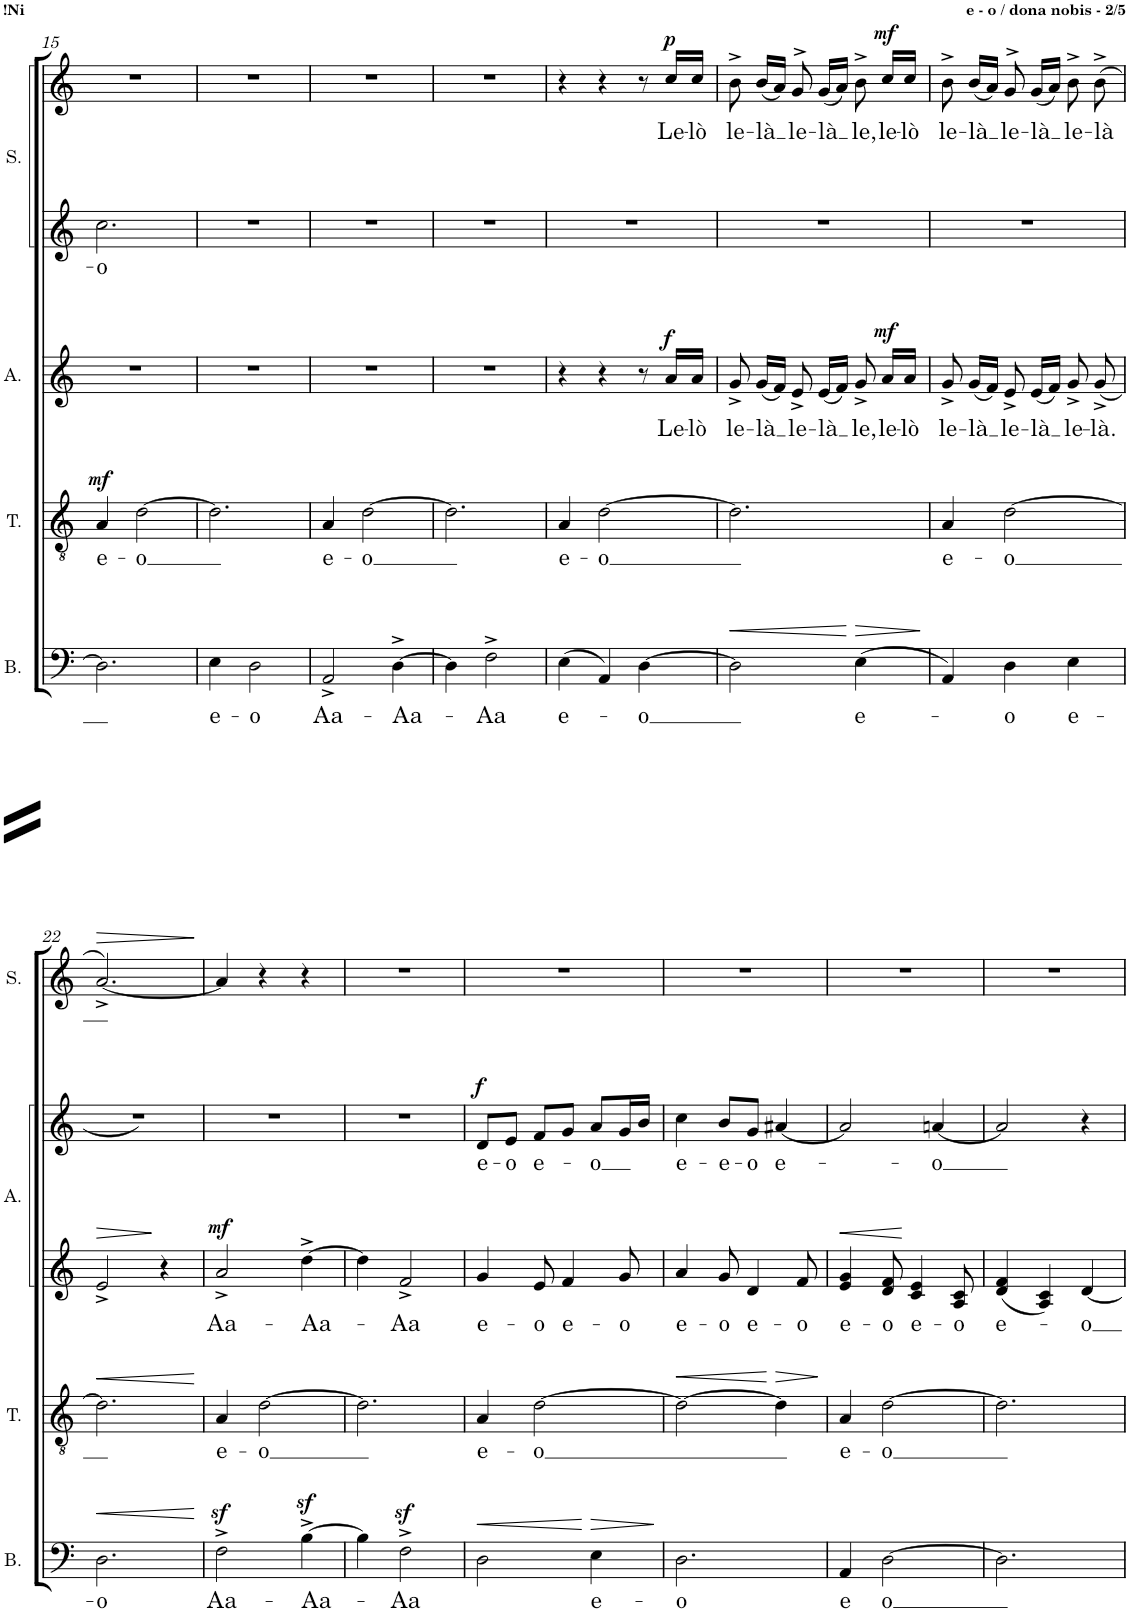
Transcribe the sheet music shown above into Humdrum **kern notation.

**kern	**text	**dynam	**kern	**text	**dynam	**kern	**text	**kern	**text	**dynam	**kern	**text	**kern	**text	**dynam
*part4	*part4	*part4	*part3	*part3	*part3	*part2	*part2	*part2	*part2	*part2	*part1	*part1	*part1	*part1	*part1
*staff6	*staff6	*staff6	*staff5	*staff5	*staff5	*staff4	*staff4	*staff3	*staff3	*staff3/4	*staff2	*staff2	*staff1	*staff1	*staff1/2
*I"Bass	*	*	*I"Tenor	*	*	*I"Alto	*	*	*	*	*I"Soprano	*	*	*	*
*I'B.	*	*	*I'T.	*	*	*I'A.	*	*	*	*	*I'S.	*	*	*	*
!!LO:PB:g=z
*clefF4	*	*	*clefGv2	*	*	*clefG2	*	*clefG2	*	*	*clefG2	*	*clefG2	*	*
*k[]	*	*	*k[]	*	*	*k[]	*	*k[]	*	*	*k[]	*	*k[]	*	*
*M3/4	*	*	*M3/4	*	*	*M3/4	*	*M3/4	*	*	*M3/4	*	*M3/4	*	*
=15	=15	=15	=15	=15	=15	=15	=15	=15	=15	=15	=15	=15	=15	=15	=15
!	!	!	!	!LO:LY:b	!LO:DY:a	!	!	!	!	!	!	!LO:LY:b	!	!	!
2.D\]	.	.	4A/	e-	mf	2.r	.	2.r	.	.	2.cc\	-o	2.r	.	.
!	!	!	!	!LO:LY:b	!	!	!	!	!	!	!	!	!	!	!
.	.	.	[2d\	-o	.	.	.	.	.	.	.	.	.	.	.
=16	=16	=16	=16	=16	=16	=16	=16	=16	=16	=16	=16	=16	=16	=16	=16
!	!LO:LY:b	!	!	!	!	!	!	!	!	!	!	!	!	!	!
4E\	e-	.	2.d\]	.	.	2.r	.	2.r	.	.	2.r	.	2.r	.	.
!	!LO:LY:b	!	!	!	!	!	!	!	!	!	!	!	!	!	!
2D\	-o	.	.	.	.	.	.	.	.	.	.	.	.	.	.
=17	=17	=17	=17	=17	=17	=17	=17	=17	=17	=17	=17	=17	=17	=17	=17
!	!LO:LY:b	!	!	!LO:LY:b	!	!	!	!	!	!	!	!	!	!	!
2AA^/	Aa-	.	4A/	e-	.	2.r	.	2.r	.	.	2.r	.	2.r	.	.
!	!	!	!	!LO:LY:b	!	!	!	!	!	!	!	!	!	!	!
.	.	.	[2d\	-o	.	.	.	.	.	.	.	.	.	.	.
!	!LO:LY:b	!	!	!	!	!	!	!	!	!	!	!	!	!	!
[4D^\	-Aa-	.	.	.	.	.	.	.	.	.	.	.	.	.	.
=18	=18	=18	=18	=18	=18	=18	=18	=18	=18	=18	=18	=18	=18	=18	=18
4D\]	.	.	2.d\]	.	.	2.r	.	2.r	.	.	2.r	.	2.r	.	.
!	!LO:LY:b	!	!	!	!	!	!	!	!	!	!	!	!	!	!
2F^\	-Aa	.	.	.	.	.	.	.	.	.	.	.	.	.	.
=19	=19	=19	=19	=19	=19	=19	=19	=19	=19	=19	=19	=19	=19	=19	=19
!	!LO:LY:b	!	!	!LO:LY:b	!	!	!	!	!	!	!	!	!	!	!
(4E\	e-	.	4A/	e-	.	2.r	.	4r	.	.	2.r	.	4r	.	.
!	!	!	!	!LO:LY:b	!	!	!	!	!	!	!	!	!	!	!
4AA/)	.	.	[2d\	-o	.	.	.	4r	.	.	.	.	4r	.	.
!	!LO:LY:b	!	!	!	!	!	!	!	!	!	!	!	!	!	!
[4D\	-o	.	.	.	.	.	.	8r	.	.	.	.	8r	.	.
!	!	!	!	!	!	!	!	!	!LO:LY:b	!LO:DY:a	!	!	!	!LO:LY:b	!LO:DY:a
.	.	.	.	.	.	.	.	16a/LL	Le-	f	.	.	16cc/LL	Le-	p
!	!	!	!	!	!	!	!	!	!LO:LY:b	!	!	!	!	!LO:LY:b	!
.	.	.	.	.	.	.	.	16a/JJ	-lò	.	.	.	16cc/JJ	-lò	.
=20	=20	=20	=20	=20	=20	=20	=20	=20	=20	=20	=20	=20	=20	=20	=20
!	!	!LO:HP:b	!	!	!	!	!	!	!LO:LY:b	!	!	!	!	!LO:LY:b	!
2D\]	.	<	2.d\]	.	.	2.r	.	8g^/	le-	.	2.r	.	8b^\	le-	.
!	!	!	!	!	!	!	!	!	!LO:LY:b	!	!	!	!	!LO:LY:b	!
.	.	.	.	.	.	.	.	(16g/LL	-là	.	.	.	(16b/LL	-là	.
.	.	.	.	.	.	.	.	16f/JJ)	.	.	.	.	16a/JJ)	.	.
!	!	!	!	!	!	!	!	!	!LO:LY:b	!	!	!	!	!LO:LY:b	!
.	.	.	.	.	.	.	.	8e^/	le-	.	.	.	8g^>/	le-	.
!	!	!	!	!	!	!	!	!	!LO:LY:b	!	!	!	!	!LO:LY:b	!
.	.	.	.	.	.	.	.	(16e/LL	-là	.	.	.	(16g/LL	-là	.
.	.	.	.	.	.	.	.	16f/JJ)	.	.	.	.	16a/JJ)	.	.
!	!LO:LY:b	!LO:HP:n=1:b	!	!	!	!	!	!	!LO:LY:b	!	!	!	!	!LO:LY:b	!
(4E\	e-	[ >	.	.	.	.	.	8g^/	le,	.	.	.	8b^\	le,	.
!	!	!	!	!	!	!	!	!	!LO:LY:b	!LO:DY:a	!	!	!	!LO:LY:b	!LO:DY:a
.	.	.	.	.	.	.	.	16a/LL	le-	mf	.	.	16cc/LL	le-	mf
!	!	!	!	!	!	!	!	!	!LO:LY:b	!	!	!	!	!LO:LY:b	!
.	.	.	.	.	.	.	.	16a/JJ	-lò	.	.	.	16cc/JJ	-lò	.
.	.	]	.	.	.	.	.	.	.	.	.	.	.	.	.
=21	=21	=21	=21	=21	=21	=21	=21	=21	=21	=21	=21	=21	=21	=21	=21
!	!	!	!	!LO:LY:b	!	!	!	!	!LO:LY:b	!	!	!	!	!LO:LY:b	!
4AA/)	.	.	4A/	e-	.	2.r	.	8g^/	le-	.	2.r	.	8b^\	le-	.
!	!	!	!	!	!	!	!	!	!LO:LY:b	!	!	!	!	!LO:LY:b	!
.	.	.	.	.	.	.	.	(16g/LL	-là	.	.	.	(16b/LL	-là	.
.	.	.	.	.	.	.	.	16f/JJ)	.	.	.	.	16a/JJ)	.	.
!	!LO:LY:b	!	!	!LO:LY:b	!	!	!	!	!LO:LY:b	!	!	!	!	!LO:LY:b	!
4D\	o	.	[2d\	-o	.	.	.	8e^/	le-	.	.	.	8g^>/	le-	.
!	!	!	!	!	!	!	!	!	!LO:LY:b	!	!	!	!	!LO:LY:b	!
.	.	.	.	.	.	.	.	(16e/LL	-là	.	.	.	(16g/LL	-là	.
.	.	.	.	.	.	.	.	16f/JJ)	.	.	.	.	16a/JJ)	.	.
!	!LO:LY:b	!	!	!	!	!	!	!	!LO:LY:b	!	!	!	!	!LO:LY:b	!
4E\	e-	.	.	.	.	.	.	8g^/	le-	.	.	.	8b^\	le-	.
!	!	!	!	!	!	!	!	!	!LO:LY:b	!	!	!	!	!LO:LY:b	!
.	.	.	.	.	.	.	.	(8g^/	-là.	.	.	.	(8b^\	-là	.
!!LO:LB:g=z
=22	=22	=22	=22	=22	=22	=22	=22	=22	=22	=22	=22	=22	=22	=22	=22
!	!LO:LY:b	!LO:HP:b	!	!	!LO:HP:b	!	!	!	!	!	!	!	!	!	!LO:HP:b
2.D\	-o	<	2.d\]	.	<	2e^/	.	2.r)	.	.	2.r	.	[2.a^/)	.	>
.	.	.	.	.	.	4r	.	.	.	.	.	.	.	.	.
.	.	[	.	.	[	.	.	.	.	.	.	.	.	.	]
=23	=23	=23	=23	=23	=23	=23	=23	=23	=23	=23	=23	=23	=23	=23	=23
!	!LO:LY:b	!	!	!LO:LY:b	!	!	!LO:LY:b	!	!	!LO:DY:a=2	!	!	!	!	!
2Fz>^\	Aa-	.	4A/	e-	.	2a^/	Aa-	2.r	.	mf	2.r	.	4a/]	.	.
!	!	!	!	!LO:LY:b	!	!	!	!	!	!	!	!	!	!	!
.	.	.	[2d\	-o	.	.	.	.	.	.	.	.	4r	.	.
!	!LO:LY:b	!	!	!	!	!	!LO:LY:b	!	!	!	!	!	!	!	!
[4Bz>^\	-Aa-	.	.	.	.	[4dd^\	-Aa-	.	.	.	.	.	4r	.	.
=24	=24	=24	=24	=24	=24	=24	=24	=24	=24	=24	=24	=24	=24	=24	=24
4B\]	.	.	2.d\]	.	.	4dd\]	.	2.r	.	.	2.r	.	2.r	.	.
!	!LO:LY:b	!	!	!	!	!	!LO:LY:b	!	!	!	!	!	!	!	!
2Fz>^\	-Aa	.	.	.	.	2f^/	-Aa	.	.	.	.	.	.	.	.
=25	=25	=25	=25	=25	=25	=25	=25	=25	=25	=25	=25	=25	=25	=25	=25
!	!	!LO:HP:b	!	!LO:LY:b	!	!	!LO:LY:b	!	!LO:LY:b	!LO:DY:a	!	!	!	!	!
2D\	.	<	4A/	e-	.	4g/	e-	8d/L	e-	f	2.r	.	2.r	.	.
!	!	!	!	!	!	!	!	!	!LO:LY:b	!	!	!	!	!	!
.	.	.	.	.	.	.	.	8e/J	-o	.	.	.	.	.	.
!	!	!	!	!LO:LY:b	!	!	!LO:LY:b	!	!LO:LY:b	!	!	!	!	!	!
.	.	.	[2d\	-o	.	8e/	-o	8f/L	e-	.	.	.	.	.	.
!	!	!	!	!	!	!	!LO:LY:b	!	!	!	!	!	!	!	!
.	.	.	.	.	.	4f/	e-	8g/J	.	.	.	.	.	.	.
!	!LO:LY:b	!LO:HP:n=1:b	!	!	!	!	!	!	!LO:LY:b	!	!	!	!	!	!
4E\	e-	[ >	.	.	.	.	.	8a/L	-o	.	.	.	.	.	.
!	!	!	!	!	!	!	!LO:LY:b	!	!	!	!	!	!	!	!
.	.	.	.	.	.	8g/	-o	16g/L	.	.	.	.	.	.	.
.	.	.	.	.	.	.	.	16b/JJ	.	.	.	.	.	.	.
.	.	]	.	.	.	.	.	.	.	.	.	.	.	.	.
=26	=26	=26	=26	=26	=26	=26	=26	=26	=26	=26	=26	=26	=26	=26	=26
!	!LO:LY:b	!	!	!	!LO:HP:b	!	!LO:LY:b	!	!LO:LY:b	!	!	!	!	!	!
2.D\	-o	.	2d\_	.	<	4a/	e-	4cc\	e-	.	2.r	.	2.r	.	.
!	!	!	!	!	!	!	!LO:LY:b	!	!LO:LY:b	!	!	!	!	!	!
.	.	.	.	.	.	8g/	-o	8b/L	-e-	.	.	.	.	.	.
!	!	!	!	!	!	!	!LO:LY:b	!	!LO:LY:b	!	!	!	!	!	!
.	.	.	.	.	.	4d/	e-	8g/J	-o	.	.	.	.	.	.
!	!	!	!	!	!LO:HP:n=1:b	!	!	!	!LO:LY:b	!	!	!	!	!	!
.	.	.	4d\]	.	[ >	.	.	[4a#X/	e-	.	.	.	.	.	.
!	!	!	!	!	!	!	!LO:LY:b	!	!	!	!	!	!	!	!
.	.	.	.	.	.	8f/	-o	.	.	.	.	.	.	.	.
.	.	.	.	.	]	.	.	.	.	.	.	.	.	.	.
=27	=27	=27	=27	=27	=27	=27	=27	=27	=27	=27	=27	=27	=27	=27	=27
!	!LO:LY:b	!	!	!LO:LY:b	!	!	!LO:LY:b	!	!	!	!	!	!	!	!
4AA/	e	.	4A/	e-	.	4e/ 4g/	e-	2a#/]	.	.	2.r	.	2.r	.	.
!	!LO:LY:b	!	!	!LO:LY:b	!	!	!LO:LY:b	!	!	!	!	!	!	!	!
[2D\	-o	.	[2d\	-o	.	8d/ 8f/	-o	.	.	.	.	.	.	.	.
!	!	!	!	!	!	!	!LO:LY:b	!	!	!	!	!	!	!	!
.	.	.	.	.	.	4c/ 4e/	e-	.	.	.	.	.	.	.	.
!	!	!	!	!	!	!	!	!	!LO:LY:b	!	!	!	!	!	!
.	.	.	.	.	.	.	.	[4an/	-o	.	.	.	.	.	.
!	!	!	!	!	!	!	!LO:LY:b	!	!	!	!	!	!	!	!
.	.	.	.	.	.	8A/ 8c/	-o	.	.	.	.	.	.	.	.
=28	=28	=28	=28	=28	=28	=28	=28	=28	=28	=28	=28	=28	=28	=28	=28
!	!	!	!	!	!	!	!LO:LY:b	!	!	!	!	!	!	!	!
2.D\]	.	.	2.d\]	.	.	4d/ 4f/	e-	2a/]	.	.	2.r	.	2.r	.	.
.	.	.	.	.	.	4A/ 4c/	.	.	.	.	.	.	.	.	.
!	!	!	!	!	!	!	!LO:LY:b	!	!	!	!	!	!	!	!
.	.	.	.	.	.	[4d/	-o	4r	.	.	.	.	.	.	.
=	=	=	=	=	=	=	=	=	=	=	=	=	=	=	=
*-	*-	*-	*-	*-	*-	*-	*-	*-	*-	*-	*-	*-	*-	*-	*-
